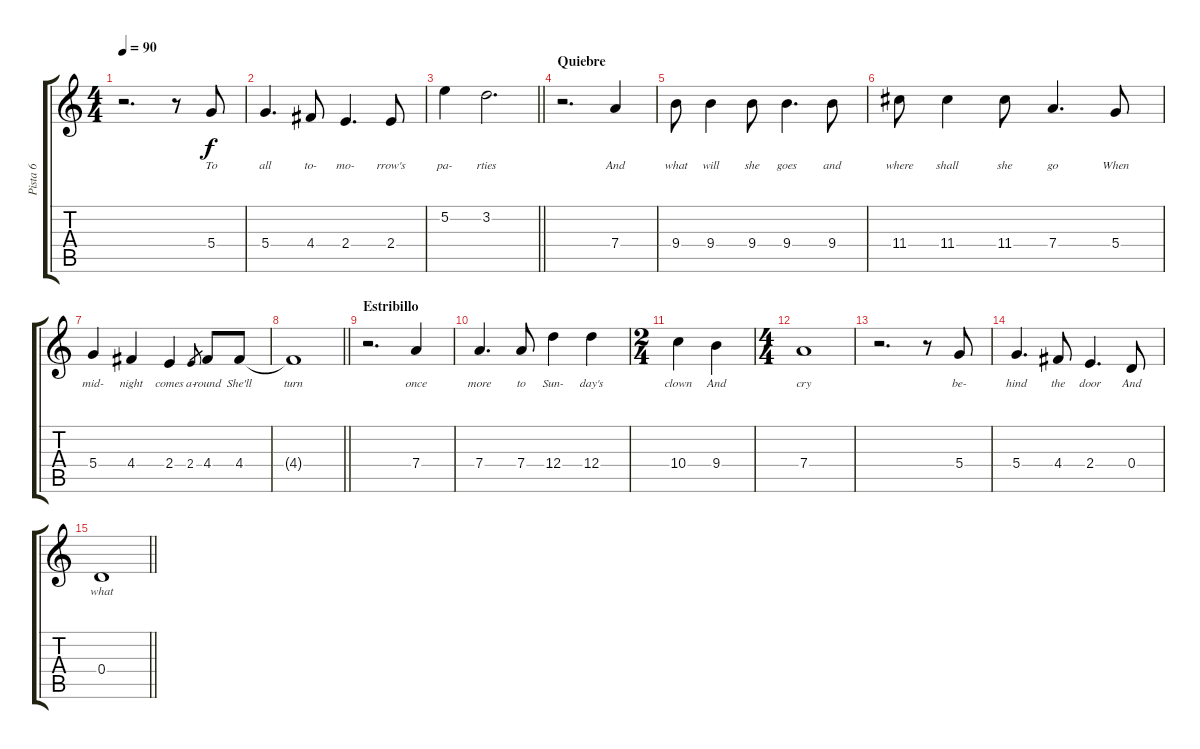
\track ("Pista 6" "Pista 6") {instrument acousticguitarsteel}
\staff {score tabs}
\tuning (E4 B3 G3 D3 A2 E2) {hide}
\ts (4 4)
\tempo 90
\clef g2
\ks c
r.2{d dy f} r.8 5.4.8{lyrics (0 "To") lyrics (1 "") lyrics (2 "") lyrics (3 "") lyrics (4 "")} |
5.4.4{d lyrics (0 "all") lyrics (1 "") lyrics (2 "") lyrics (3 "") lyrics (4 "")} 4.4.8{lyrics (0 "to-") lyrics (1 "") lyrics (2 "") lyrics (3 "") lyrics (4 "")} 2.4.4{d lyrics (0 "mo-") lyrics (1 "") lyrics (2 "") lyrics (3 "") lyrics (4 "")} 2.4.8{lyrics (0 "rrow's") lyrics (1 "") lyrics (2 "") lyrics (3 "") lyrics (4 "")} |
\barLineRight lightlight
5.2.4{lyrics (0 "pa-") lyrics (1 "") lyrics (2 "") lyrics (3 "") lyrics (4 "")} 3.2.2{d lyrics (0 "rties") lyrics (1 "") lyrics (2 "") lyrics (3 "") lyrics (4 "")} |
\section ("" "Quiebre")
r.2{d} 7.4.4{lyrics (0 "And") lyrics (1 "") lyrics (2 "") lyrics (3 "") lyrics (4 "")} |
9.4.8{lyrics (0 "what") lyrics (1 "") lyrics (2 "") lyrics (3 "") lyrics (4 "")} 9.4.4{lyrics (0 "will") lyrics (1 "") lyrics (2 "") lyrics (3 "") lyrics (4 "")} 9.4.8{lyrics (0 "she") lyrics (1 "") lyrics (2 "") lyrics (3 "") lyrics (4 "")} 9.4.4{d lyrics (0 "goes") lyrics (1 "") lyrics (2 "") lyrics (3 "") lyrics (4 "")} 9.4.8{lyrics (0 "and") lyrics (1 "") lyrics (2 "") lyrics (3 "") lyrics (4 "")} |
11.4.8{lyrics (0 "where") lyrics (1 "") lyrics (2 "") lyrics (3 "") lyrics (4 "")} 11.4.4{lyrics (0 "shall") lyrics (1 "") lyrics (2 "") lyrics (3 "") lyrics (4 "")} 11.4.8{lyrics (0 "she") lyrics (1 "") lyrics (2 "") lyrics (3 "") lyrics (4 "")} 7.4.4{d lyrics (0 "go") lyrics (1 "") lyrics (2 "") lyrics (3 "") lyrics (4 "")} 5.4.8{lyrics (0 "When") lyrics (1 "") lyrics (2 "") lyrics (3 "") lyrics (4 "")} |
5.4.4{lyrics (0 "mid-") lyrics (1 "") lyrics (2 "") lyrics (3 "") lyrics (4 "")} 4.4.4{lyrics (0 "night") lyrics (1 "") lyrics (2 "") lyrics (3 "") lyrics (4 "")} 2.4.4{lyrics (0 "comes") lyrics (1 "") lyrics (2 "") lyrics (3 "") lyrics (4 "")} 2.4.8{lyrics (0 "a-") lyrics (1 "") lyrics (2 "") lyrics (3 "") lyrics (4 "") gr} 4.4.8{lyrics (0 "round") lyrics (1 "") lyrics (2 "") lyrics (3 "") lyrics (4 "")} 4.4.8{lyrics (0 "She'll") lyrics (1 "") lyrics (2 "") lyrics (3 "") lyrics (4 "")} |
\barLineRight lightlight
4.4{t}.1{lyrics (0 "turn") lyrics (1 "") lyrics (2 "") lyrics (3 "") lyrics (4 "")} |
\section ("" "Estribillo")
r.2{d} 7.4.4{lyrics (0 "once") lyrics (1 "") lyrics (2 "") lyrics (3 "") lyrics (4 "")} |
7.4.4{d lyrics (0 "more") lyrics (1 "") lyrics (2 "") lyrics (3 "") lyrics (4 "")} 7.4.8{lyrics (0 "to") lyrics (1 "") lyrics (2 "") lyrics (3 "") lyrics (4 "")} 12.4.4{lyrics (0 "Sun-") lyrics (1 "") lyrics (2 "") lyrics (3 "") lyrics (4 "")} 12.4.4{lyrics (0 "day's") lyrics (1 "") lyrics (2 "") lyrics (3 "") lyrics (4 "")} |
\ts (2 4)
10.4.4{lyrics (0 "clown") lyrics (1 "") lyrics (2 "") lyrics (3 "") lyrics (4 "")} 9.4.4{lyrics (0 "And") lyrics (1 "") lyrics (2 "") lyrics (3 "") lyrics (4 "")} |
\ts (4 4)
7.4.1{lyrics (0 "cry") lyrics (1 "") lyrics (2 "") lyrics (3 "") lyrics (4 "")} |
r.2{d} r.8 5.4.8{lyrics (0 "be-") lyrics (1 "") lyrics (2 "") lyrics (3 "") lyrics (4 "")} |
5.4.4{d lyrics (0 "hind") lyrics (1 "") lyrics (2 "") lyrics (3 "") lyrics (4 "")} 4.4.8{lyrics (0 "the") lyrics (1 "") lyrics (2 "") lyrics (3 "") lyrics (4 "")} 2.4.4{d lyrics (0 "door") lyrics (1 "") lyrics (2 "") lyrics (3 "") lyrics (4 "")} 0.4.8{lyrics (0 "And") lyrics (1 "") lyrics (2 "") lyrics (3 "") lyrics (4 "")} |
\barLineRight lightlight
0.4.1{lyrics (0 "what") lyrics (1 "") lyrics (2 "") lyrics (3 "") lyrics (4 "")}
